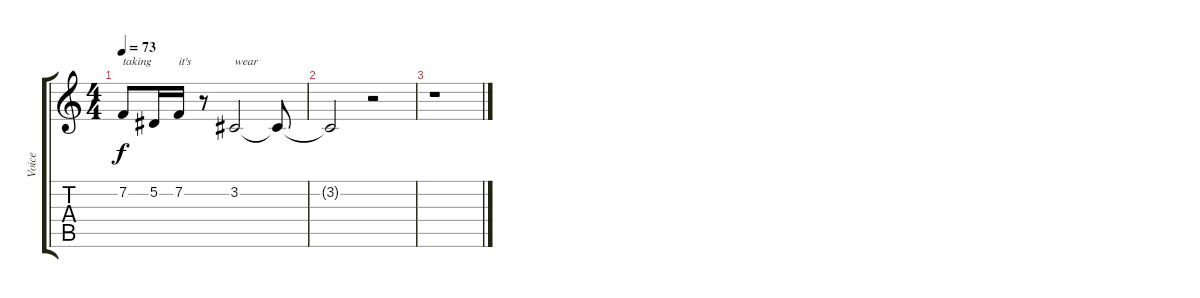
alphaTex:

\track ("Voice" "Voice") {instrument clarinet}
\staff {score tabs}
\tuning (Eb4 Bb3 Gb3 Db3 Ab2 Eb2) {hide}
\ts (4 4)
\tempo 73
\clef g2
\ks c
7.2.8{txt "taking" dy f} 5.2.16 7.2.16{txt "it's"} r.8 3.2.2{txt "wear"} 3.2{t}.8 |
3.2{t}.2 r.2 |
r.1
